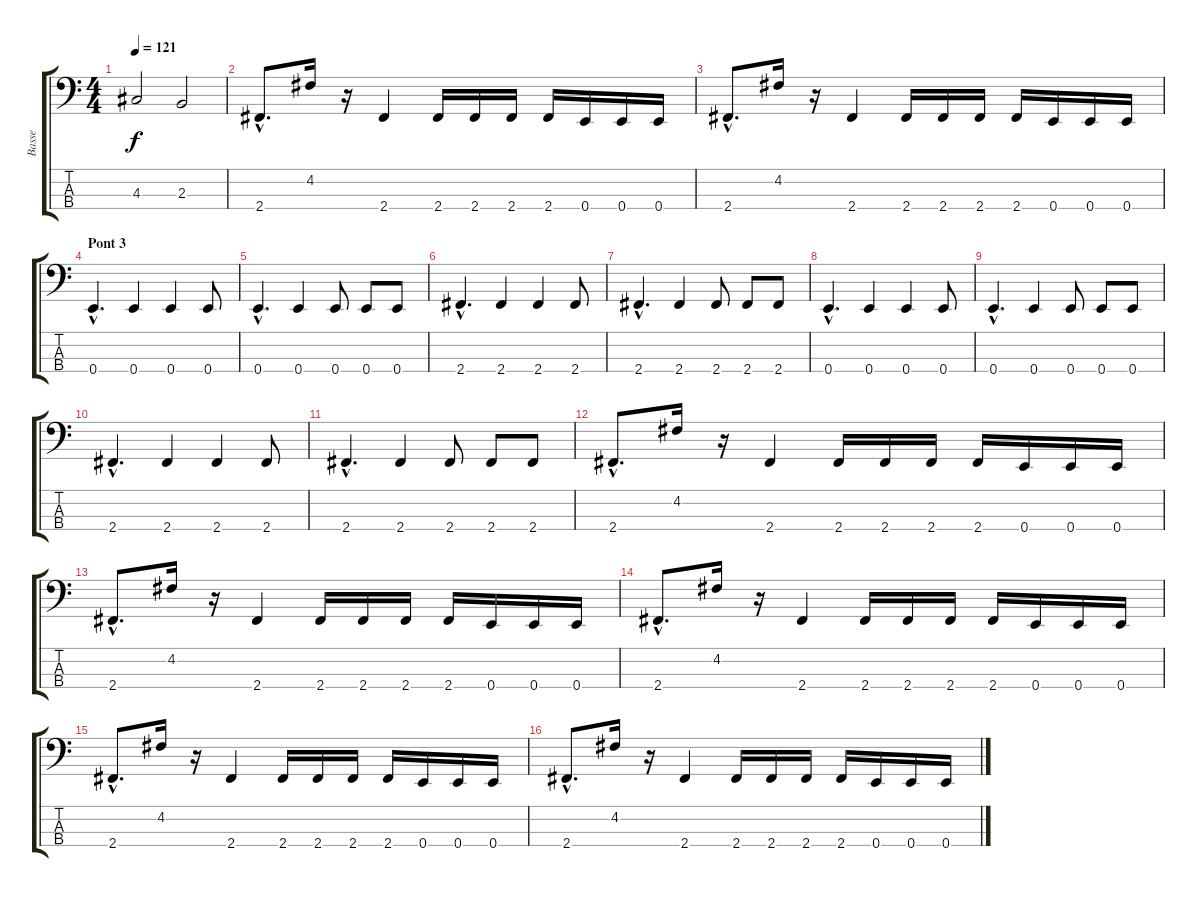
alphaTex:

\track ("Basse" "Basse") {instrument electricbassfinger}
\staff {score tabs}
\tuning (G2 D2 A1 E1) {hide}
\ts (4 4)
\tempo 121
\clef f4
\ks c
4.3.2{dy f} 2.3.2 |
2.4{hac}.8{d} 4.2.16 r.16 2.4.4 2.4.16 2.4.16 2.4.16 2.4.16 0.4.16 0.4.16 0.4.16 |
2.4{hac}.8{d} 4.2.16 r.16 2.4.4 2.4.16 2.4.16 2.4.16 2.4.16 0.4.16 0.4.16 0.4.16 |
\section ("" "Pont 3")
0.4{hac}.4{d} 0.4.4 0.4.4 0.4.8 |
0.4{hac}.4{d} 0.4.4 0.4.8 0.4.8 0.4.8 |
2.4{hac}.4{d} 2.4.4 2.4.4 2.4.8 |
2.4{hac}.4{d} 2.4.4 2.4.8 2.4.8 2.4.8 |
0.4{hac}.4{d} 0.4.4 0.4.4 0.4.8 |
0.4{hac}.4{d} 0.4.4 0.4.8 0.4.8 0.4.8 |
2.4{hac}.4{d} 2.4.4 2.4.4 2.4.8 |
2.4{hac}.4{d} 2.4.4 2.4.8 2.4.8 2.4.8 |
2.4{hac}.8{d} 4.2.16 r.16 2.4.4 2.4.16 2.4.16 2.4.16 2.4.16 0.4.16 0.4.16 0.4.16 |
2.4{hac}.8{d} 4.2.16 r.16 2.4.4 2.4.16 2.4.16 2.4.16 2.4.16 0.4.16 0.4.16 0.4.16 |
2.4{hac}.8{d} 4.2.16 r.16 2.4.4 2.4.16 2.4.16 2.4.16 2.4.16 0.4.16 0.4.16 0.4.16 |
2.4{hac}.8{d} 4.2.16 r.16 2.4.4 2.4.16 2.4.16 2.4.16 2.4.16 0.4.16 0.4.16 0.4.16 |
2.4{hac}.8{d} 4.2.16 r.16 2.4.4 2.4.16 2.4.16 2.4.16 2.4.16 0.4.16 0.4.16 0.4.16
